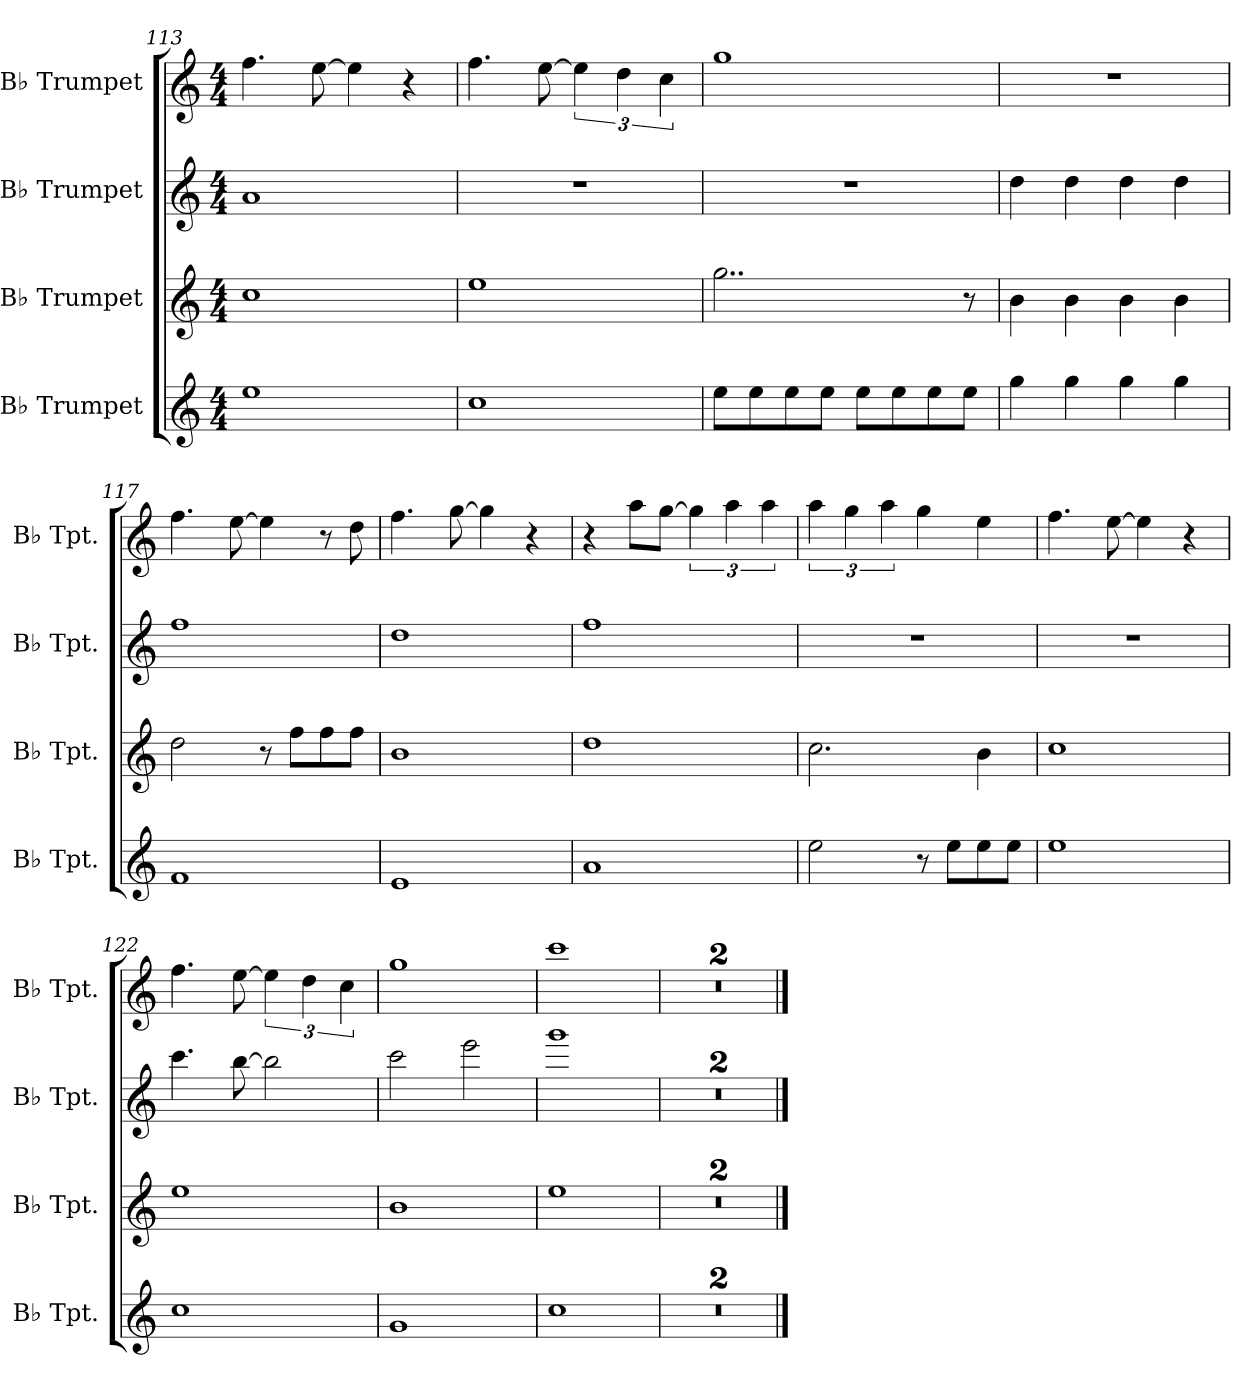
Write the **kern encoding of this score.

**kern	**kern	**kern	**kern
*part4	*part3	*part2	*part1
*staff4	*staff3	*staff2	*staff1
*I"B♭ Trumpet	*I"B♭ Trumpet	*I"B♭ Trumpet	*I"B♭ Trumpet
*I'B♭ Tpt.	*I'B♭ Tpt.	*I'B♭ Tpt.	*I'B♭ Tpt.
*clefG2	*clefG2	*clefG2	*clefG2
*ITrd1c2	*ITrd1c2	*ITrd1c2	*ITrd1c2
*k[b-e-]	*k[b-e-]	*k[b-e-]	*k[b-e-]
*M4/4	*M4/4	*M4/4	*M4/4
=113	=113	=113	=113
1dd	1b-	1g	4.ee-\
.	.	.	[8dd\
.	.	.	4dd\]
.	.	.	4r
=114	=114	=114	=114
1b-	1dd	1r	4.ee-\
.	.	.	[8dd\
.	.	.	6dd\]
.	.	.	6cc\
.	.	.	6b-\
!!LO:LB:g=z
=115	=115	=115	=115
8dd\L	2..ff\	1r	1ff
8dd\	.	.	.
8dd\	.	.	.
8dd\J	.	.	.
8dd\L	.	.	.
8dd\	.	.	.
8dd\	.	.	.
8dd\J	8r	.	.
=116	=116	=116	=116
4ff\	4a\	4cc\	1r
4ff\	4a\	4cc\	.
4ff\	4a\	4cc\	.
4ff\	4a\	4cc\	.
=117	=117	=117	=117
1e-	2cc\	1ee-	4.ee-\
.	.	.	[8dd\
.	8r	.	4dd\]
.	8ee-\L	.	.
.	8ee-\	.	8r
.	8ee-\J	.	8cc\
=118	=118	=118	=118
1d	1a	1cc	4.ee-\
.	.	.	[8ff\
.	.	.	4ff\]
.	.	.	4r
=119	=119	=119	=119
1g	1cc	1ee-	4r
.	.	.	8gg\L
.	.	.	[8ff\J
.	.	.	6ff\]
.	.	.	6gg\
.	.	.	6gg\
=120	=120	=120	=120
2dd\	2.b-\	1r	6gg\
.	.	.	6ff\
.	.	.	6gg\
8r	.	.	4ff\
8dd\L	.	.	.
8dd\	4a\	.	4dd\
8dd\J	.	.	.
=121	=121	=121	=121
1dd	1b-	1r	4.ee-\
.	.	.	[8dd\
.	.	.	4dd\]
.	.	.	4r
!!LO:PB:g=z
=122	=122	=122	=122
1b-	1dd	4.bb-\	4.ee-\
.	.	[8aa\	[8dd\
.	.	2aa\]	6dd\]
.	.	.	6cc\
.	.	.	6b-\
=123	=123	=123	=123
1f	1a	2bb-\	1ff
.	.	2ddd\	.
=124	=124	=124	=124
1b-	1dd	1fff	1bb-
=125	=125	=125	=125
1r	1r	1r	1r
=126	=126	=126	=126
1r	1r	1r	1r
==	==	==	==
*-	*-	*-	*-
